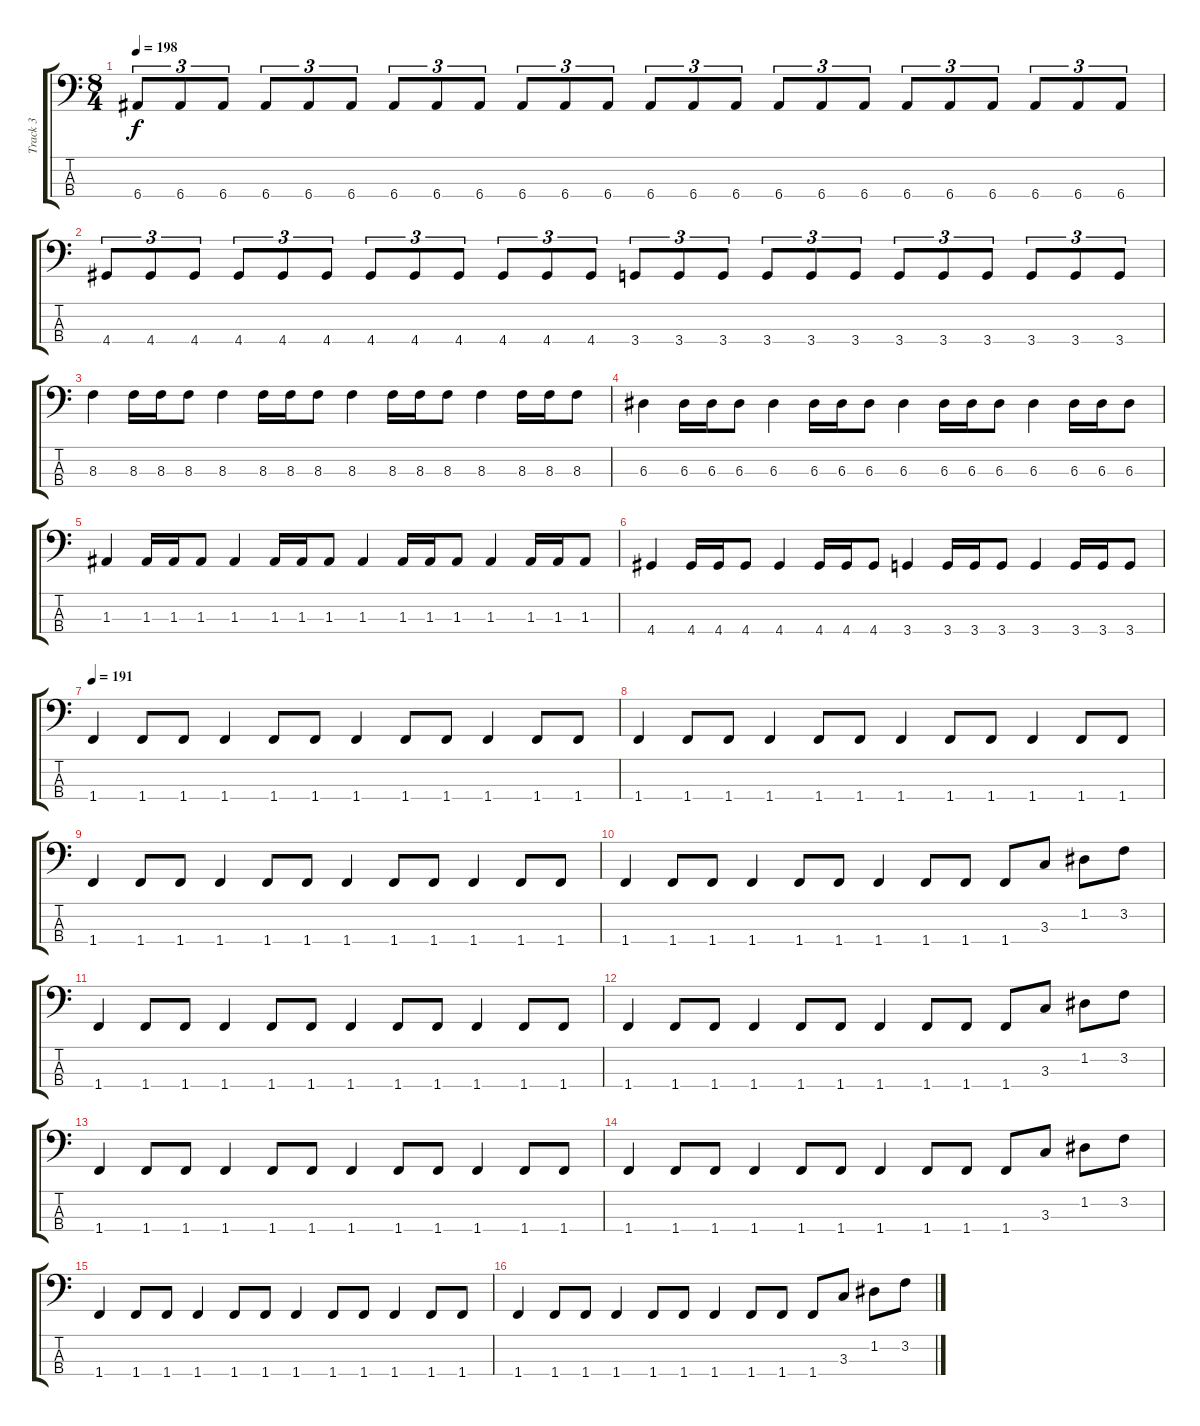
\track ("Track 3" "Track 3") {instrument electricbassfinger}
\staff {score tabs}
\tuning (G2 D2 A1 E1) {hide}
\ts (8 4)
\tempo 198
\clef f4
\ks c
6.4.8{tu (3 2) dy f} 6.4.8{tu (3 2)} 6.4.8{tu (3 2)} 6.4.8{tu (3 2)} 6.4.8{tu (3 2)} 6.4.8{tu (3 2)} 6.4.8{tu (3 2)} 6.4.8{tu (3 2)} 6.4.8{tu (3 2)} 6.4.8{tu (3 2)} 6.4.8{tu (3 2)} 6.4.8{tu (3 2)} 6.4.8{tu (3 2)} 6.4.8{tu (3 2)} 6.4.8{tu (3 2)} 6.4.8{tu (3 2)} 6.4.8{tu (3 2)} 6.4.8{tu (3 2)} 6.4.8{tu (3 2)} 6.4.8{tu (3 2)} 6.4.8{tu (3 2)} 6.4.8{tu (3 2)} 6.4.8{tu (3 2)} 6.4.8{tu (3 2)} |
4.4.8{tu (3 2)} 4.4.8{tu (3 2)} 4.4.8{tu (3 2)} 4.4.8{tu (3 2)} 4.4.8{tu (3 2)} 4.4.8{tu (3 2)} 4.4.8{tu (3 2)} 4.4.8{tu (3 2)} 4.4.8{tu (3 2)} 4.4.8{tu (3 2)} 4.4.8{tu (3 2)} 4.4.8{tu (3 2)} 3.4.8{tu (3 2)} 3.4.8{tu (3 2)} 3.4.8{tu (3 2)} 3.4.8{tu (3 2)} 3.4.8{tu (3 2)} 3.4.8{tu (3 2)} 3.4.8{tu (3 2)} 3.4.8{tu (3 2)} 3.4.8{tu (3 2)} 3.4.8{tu (3 2)} 3.4.8{tu (3 2)} 3.4.8{tu (3 2)} |
8.3.4 8.3.16 8.3.16 8.3.8 8.3.4 8.3.16 8.3.16 8.3.8 8.3.4 8.3.16 8.3.16 8.3.8 8.3.4 8.3.16 8.3.16 8.3.8 |
6.3.4 6.3.16 6.3.16 6.3.8 6.3.4 6.3.16 6.3.16 6.3.8 6.3.4 6.3.16 6.3.16 6.3.8 6.3.4 6.3.16 6.3.16 6.3.8 |
1.3.4 1.3.16 1.3.16 1.3.8 1.3.4 1.3.16 1.3.16 1.3.8 1.3.4 1.3.16 1.3.16 1.3.8 1.3.4 1.3.16 1.3.16 1.3.8 |
4.4.4 4.4.16 4.4.16 4.4.8 4.4.4 4.4.16 4.4.16 4.4.8 3.4.4 3.4.16 3.4.16 3.4.8 3.4.4 3.4.16 3.4.16 3.4.8 |
\tempo 191
1.4.4 1.4.8 1.4.8 1.4.4 1.4.8 1.4.8 1.4.4 1.4.8 1.4.8 1.4.4 1.4.8 1.4.8 |
1.4.4 1.4.8 1.4.8 1.4.4 1.4.8 1.4.8 1.4.4 1.4.8 1.4.8 1.4.4 1.4.8 1.4.8 |
1.4.4 1.4.8 1.4.8 1.4.4 1.4.8 1.4.8 1.4.4 1.4.8 1.4.8 1.4.4 1.4.8 1.4.8 |
1.4.4 1.4.8 1.4.8 1.4.4 1.4.8 1.4.8 1.4.4 1.4.8 1.4.8 1.4.8 3.3.8 1.2.8 3.2.8 |
1.4.4 1.4.8 1.4.8 1.4.4 1.4.8 1.4.8 1.4.4 1.4.8 1.4.8 1.4.4 1.4.8 1.4.8 |
1.4.4 1.4.8 1.4.8 1.4.4 1.4.8 1.4.8 1.4.4 1.4.8 1.4.8 1.4.8 3.3.8 1.2.8 3.2.8 |
1.4.4 1.4.8 1.4.8 1.4.4 1.4.8 1.4.8 1.4.4 1.4.8 1.4.8 1.4.4 1.4.8 1.4.8 |
1.4.4 1.4.8 1.4.8 1.4.4 1.4.8 1.4.8 1.4.4 1.4.8 1.4.8 1.4.8 3.3.8 1.2.8 3.2.8 |
1.4.4 1.4.8 1.4.8 1.4.4 1.4.8 1.4.8 1.4.4 1.4.8 1.4.8 1.4.4 1.4.8 1.4.8 |
1.4.4 1.4.8 1.4.8 1.4.4 1.4.8 1.4.8 1.4.4 1.4.8 1.4.8 1.4.8 3.3.8 1.2.8 3.2.8
